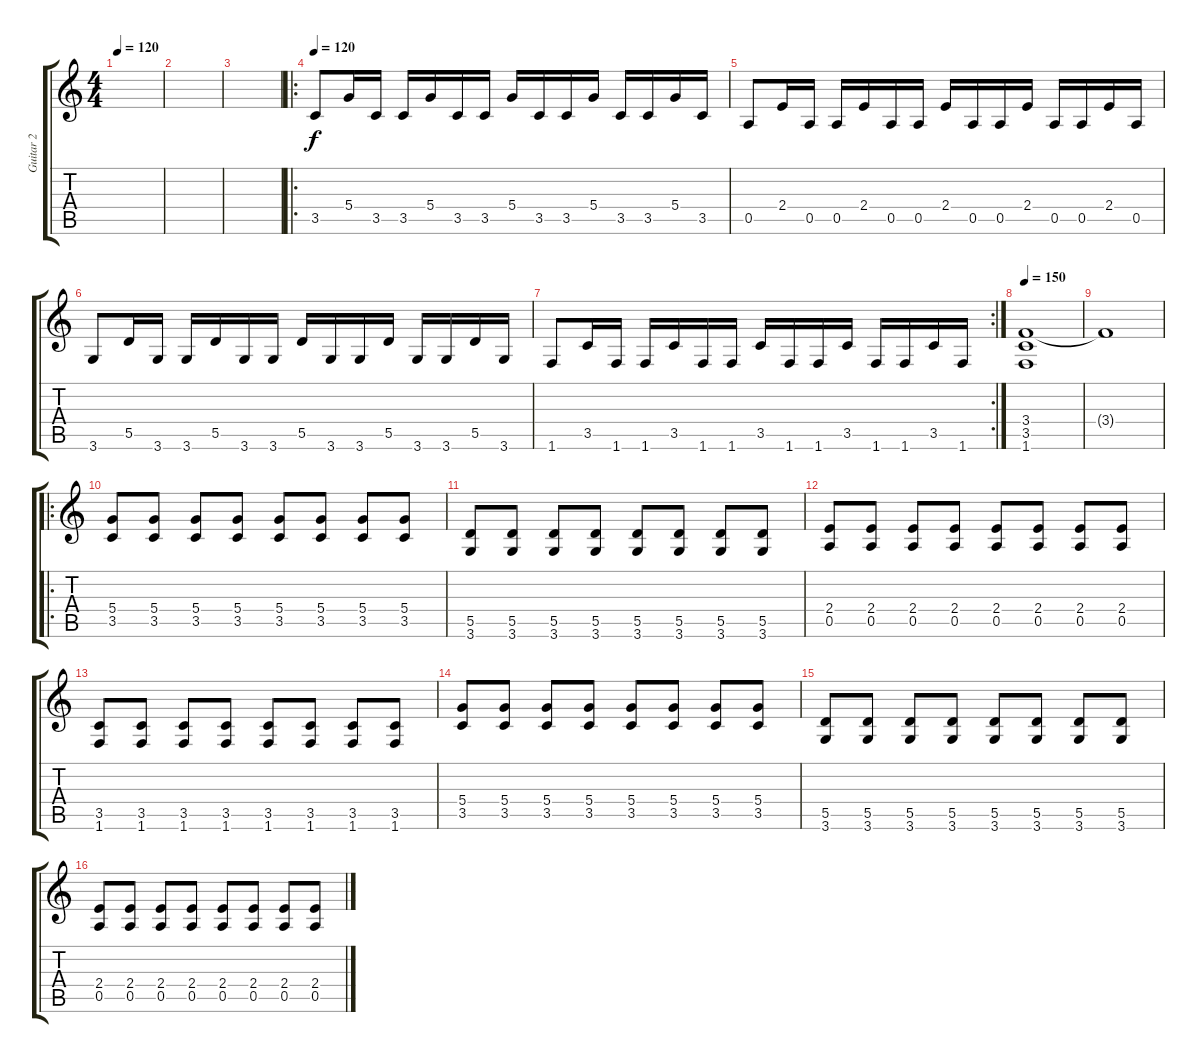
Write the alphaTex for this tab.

\track ("Guitar 2" "Guitar 2") {instrument distortionguitar}
\staff {score tabs}
\tuning (E4 B3 G3 D3 A2 E2) {hide}
\ts (4 4)
\tempo 120
\clef g2
\ks c
|
|
|
\ro
\tempo 120
3.5.8 5.4.16 3.5.16 3.5.16 5.4.16 3.5.16 3.5.16 5.4.16 3.5.16 3.5.16 5.4.16 3.5.16 3.5.16 5.4.16 3.5.16 |
0.5.8 2.4.16 0.5.16 0.5.16 2.4.16 0.5.16 0.5.16 2.4.16 0.5.16 0.5.16 2.4.16 0.5.16 0.5.16 2.4.16 0.5.16 |
3.6.8 5.5.16 3.6.16 3.6.16 5.5.16 3.6.16 3.6.16 5.5.16 3.6.16 3.6.16 5.5.16 3.6.16 3.6.16 5.5.16 3.6.16 |
\rc 2
1.6.8 3.5.16 1.6.16 1.6.16 3.5.16 1.6.16 1.6.16 3.5.16 1.6.16 1.6.16 3.5.16 1.6.16 1.6.16 3.5.16 1.6.16 |
\tempo 150
(3.4 3.5 1.6).1 |
3.4{t}.1 |
\ro
(5.4 3.5).8 (5.4 3.5).8 (5.4 3.5).8 (5.4 3.5).8 (5.4 3.5).8 (5.4 3.5).8 (5.4 3.5).8 (5.4 3.5).8 |
(5.5 3.6).8 (5.5 3.6).8 (5.5 3.6).8 (5.5 3.6).8 (5.5 3.6).8 (5.5 3.6).8 (5.5 3.6).8 (5.5 3.6).8 |
(2.4 0.5).8 (2.4 0.5).8 (2.4 0.5).8 (2.4 0.5).8 (2.4 0.5).8 (2.4 0.5).8 (2.4 0.5).8 (2.4 0.5).8 |
(3.5 1.6).8 (3.5 1.6).8 (3.5 1.6).8 (3.5 1.6).8 (3.5 1.6).8 (3.5 1.6).8 (3.5 1.6).8 (3.5 1.6).8 |
(5.4 3.5).8 (5.4 3.5).8 (5.4 3.5).8 (5.4 3.5).8 (5.4 3.5).8 (5.4 3.5).8 (5.4 3.5).8 (5.4 3.5).8 |
(5.5 3.6).8 (5.5 3.6).8 (5.5 3.6).8 (5.5 3.6).8 (5.5 3.6).8 (5.5 3.6).8 (5.5 3.6).8 (5.5 3.6).8 |
(2.4 0.5).8 (2.4 0.5).8 (2.4 0.5).8 (2.4 0.5).8 (2.4 0.5).8 (2.4 0.5).8 (2.4 0.5).8 (2.4 0.5).8
